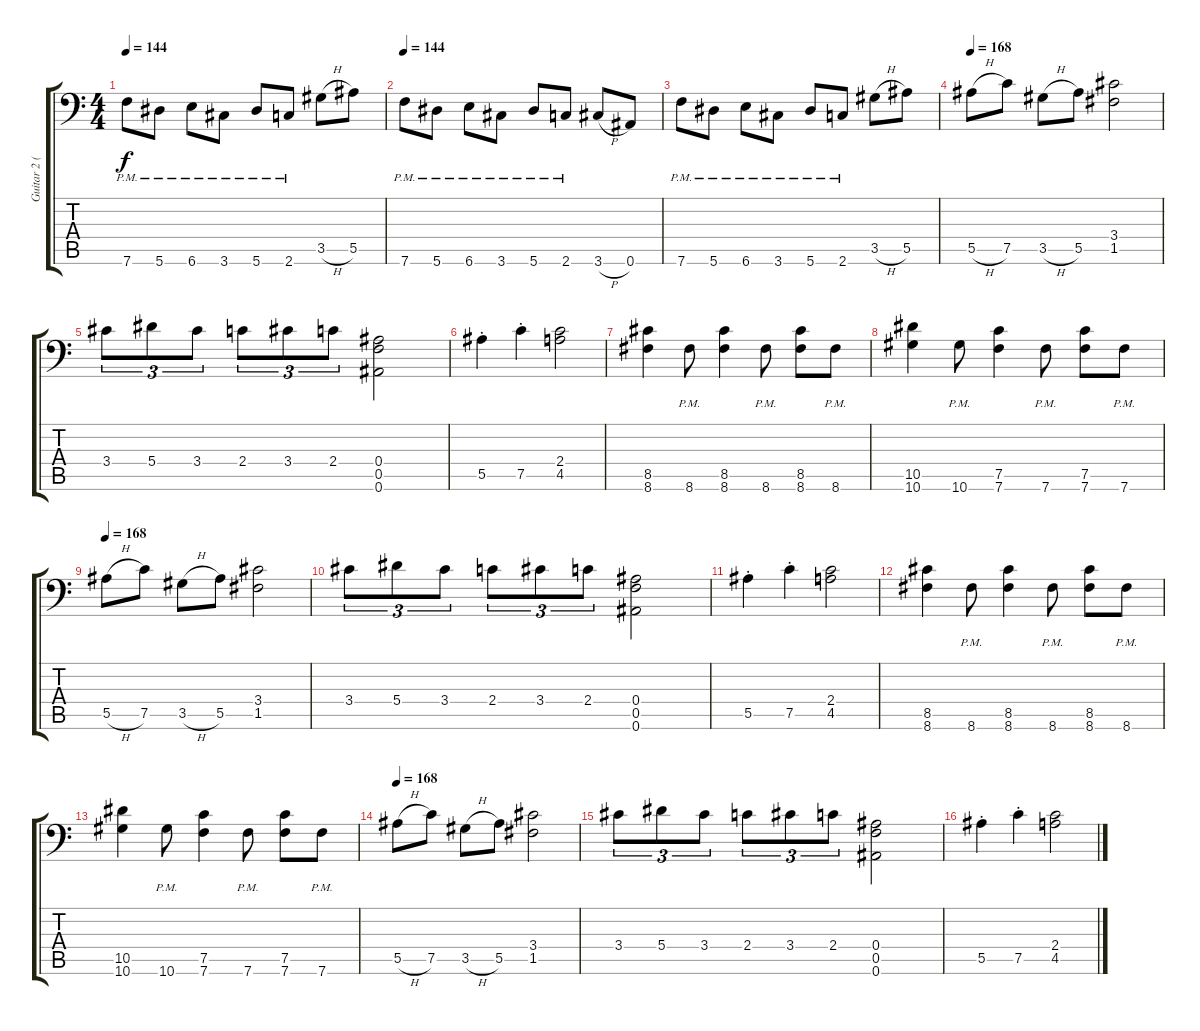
\track ("Guitar 2 (Right Guitar)" "Guitar 2 (") {instrument distortionguitar}
\staff {score tabs}
\tuning (C4 G3 Eb3 Bb2 F2 Bb1) {hide}
\ts (4 4)
\tempo 144
\clef f4
\ks c
7.6{pm}.8{dy f} 5.6{pm}.8 6.6{pm}.8 3.6{pm}.8 5.6{pm}.8 2.6{pm}.8 3.5{h}.8 5.5.8 |
\tempo 144
7.6{pm}.8 5.6{pm}.8 6.6{pm}.8 3.6{pm}.8 5.6{pm}.8 2.6{pm}.8 3.6{h}.8 0.6.8 |
7.6{pm}.8 5.6{pm}.8 6.6{pm}.8 3.6{pm}.8 5.6{pm}.8 2.6{pm}.8 3.5{h}.8 5.5.8 |
\tempo 168
5.5{h}.8 7.5.8 3.5{h}.8 5.5.8 (3.4 1.5).2 |
3.4.8{tu (3 2)} 5.4.8{tu (3 2)} 3.4.8{tu (3 2)} 2.4.8{tu (3 2)} 3.4.8{tu (3 2)} 2.4.8{tu (3 2)} (0.4 0.5 0.6).2 |
5.5{st}.4 7.5{st}.4 (2.4 4.5).2 |
(8.5 8.6).4 8.6{pm}.8 (8.5 8.6).4 8.6{pm}.8 (8.5 8.6).8 8.6{pm}.8 |
(10.5 10.6).4 10.6{pm}.8 (7.5 7.6).4 7.6{pm}.8 (7.5 7.6).8 7.6{pm}.8 |
\tempo 168
5.5{h}.8 7.5.8 3.5{h}.8 5.5.8 (3.4 1.5).2 |
3.4.8{tu (3 2)} 5.4.8{tu (3 2)} 3.4.8{tu (3 2)} 2.4.8{tu (3 2)} 3.4.8{tu (3 2)} 2.4.8{tu (3 2)} (0.4 0.5 0.6).2 |
5.5{st}.4 7.5{st}.4 (2.4 4.5).2 |
(8.5 8.6).4 8.6{pm}.8 (8.5 8.6).4 8.6{pm}.8 (8.5 8.6).8 8.6{pm}.8 |
(10.5 10.6).4 10.6{pm}.8 (7.5 7.6).4 7.6{pm}.8 (7.5 7.6).8 7.6{pm}.8 |
\tempo 168
5.5{h}.8 7.5.8 3.5{h}.8 5.5.8 (3.4 1.5).2 |
3.4.8{tu (3 2)} 5.4.8{tu (3 2)} 3.4.8{tu (3 2)} 2.4.8{tu (3 2)} 3.4.8{tu (3 2)} 2.4.8{tu (3 2)} (0.4 0.5 0.6).2 |
5.5{st}.4 7.5{st}.4 (2.4 4.5).2
